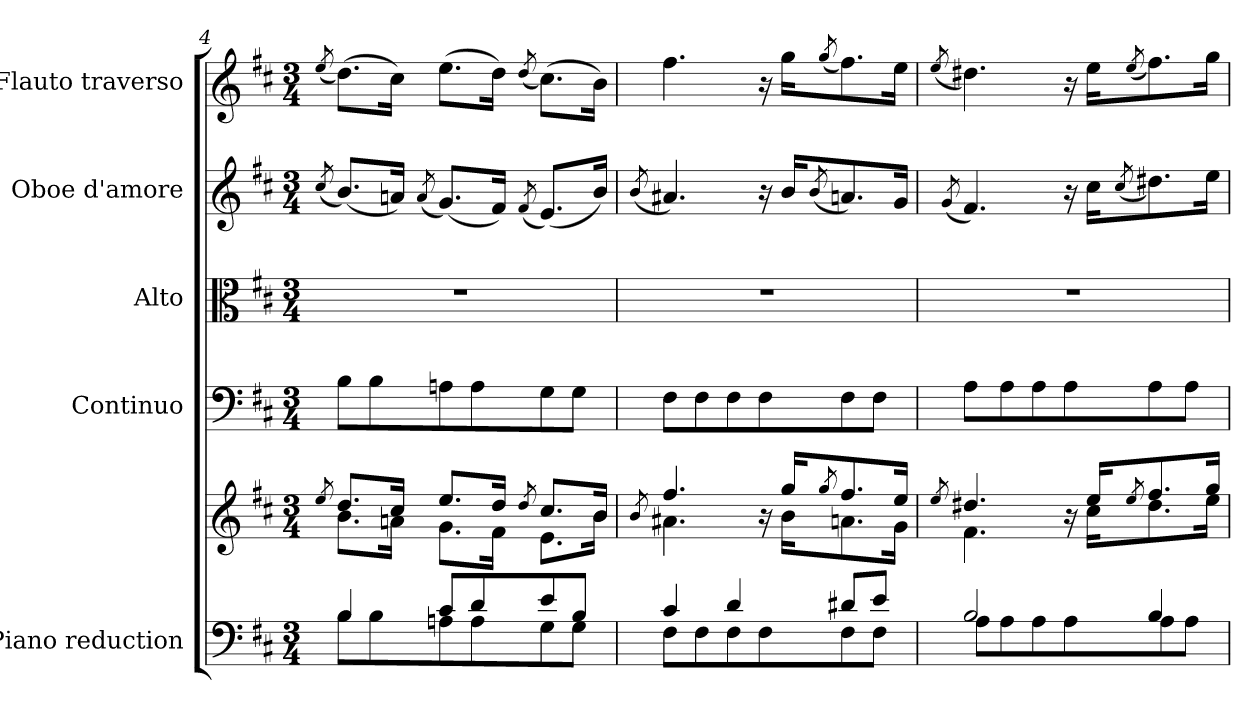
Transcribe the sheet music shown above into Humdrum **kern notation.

**kern	**kern	**kern	**kern	**kern	**kern
*part5	*part5	*part4	*part3	*part2	*part1
*staff6	*staff5	*staff4	*staff3	*staff2	*staff1
*I"Piano reduction	*	*I"Continuo	*I"Alto	*I"Oboe d'amore	*I"Flauto traverso
*I'Pno	*	*	*	*I'Ob	*I'Fl
*clefF4	*clefG2	*clefF4	*clefC3	*clefG2	*clefG2
*k[f#c#]	*k[f#c#]	*k[f#c#]	*k[f#c#]	*k[f#c#]	*k[f#c#]
*M3/4	*M3/4	*M3/4	*M3/4	*M3/4	*M3/4
=4	=4	=4	=4	=4	=4
.	8qee/	.	.	(8qcc#/	(8qee/
*^	*^	*	*	*	*
4B/	8B\L	8.dd/L	8.b\L	8B\L	2.r	(8.b/L)	(8.dd\L)
.	8B\	.	.	8B\	.	.	.
.	.	16cc#/Jk	16an\Jk	.	.	16an/Jk)	16cc#\Jk)
.	.	.	.	.	.	(8qa/	.
8c#/L	8An\	8.ee/L	8.g\L	8An\	.	(8.g/L)	(8.ee\L
8d/	8A\	.	.	8A\	.	.	.
.	.	16dd/Jk	16f#\Jk	.	.	16f#/Jk)	16dd\Jk)
.	.	8qdd/	.	.	.	(8qf#/	(8qdd/
8e/	8G\	8.cc#/L	8.e\L	8G\	.	(8.e/L)	(8.cc#\L)
8B/J	8G\J	.	.	8G\J	.	.	.
.	.	16b/Jk	16b\Jk	.	.	16b/Jk)	16b\Jk)
=5	=5	=5	=5	=5	=5	=5	=5
.	.	.	8qb/	.	.	(8qb/	.
4c#/	8F#\L	4.ff#/	4.a#X\	8F#\L	2.r	4.a#X/)	4.ff#\
.	8F#\	.	.	8F#\	.	.	.
4d/	8F#\	.	.	8F#\	.	.	.
.	8F#\	16r	16ryy	8F#\	.	16r	16r
.	.	16gg/KL	16b\KL	.	.	16b/KL	16gg\KL
.	.	8qgg/	.	.	.	(8qb/	(8qgg/
8d#X/L	8F#\	8.ff#/	8.an\	8F#\	.	8.an/)	8.ff#\)
8e/J	8F#\J	.	.	8F#\J	.	.	.
.	.	16ee/Jk	16g\Jk	.	.	16g/Jk	16ee\Jk
!!LO:LB:g=z
=6	=6	=6	=6	=6	=6	=6	=6
.	.	8qee/	.	.	.	(8qg/	(8qee/
2B/	8A\L	4.dd#X/	4.f#\	8A\L	2.r	4.f#/)	4.dd#X\)
.	8A\	.	.	8A\	.	.	.
.	8A\	.	.	8A\	.	.	.
.	8A\	16r	16ryy	8A\	.	16r	16r
.	.	16ee/KL	16cc#\KL	.	.	16cc#\KL	16ee\KL
.	.	8qee/	.	.	.	(8qcc#/	(8qee/
4B/	8A\	8.ff#/	8.dd#\	8A\	.	8.dd#X\)	8.ff#\)
.	8A\J	.	.	8A\J	.	.	.
.	.	16gg/Jk	16ee\Jk	.	.	16ee\Jk	16gg\Jk
*v	*v	*	*	*	*	*	*
*	*v	*v	*	*	*	*
=	=	=	=	=	=
*-	*-	*-	*-	*-	*-
